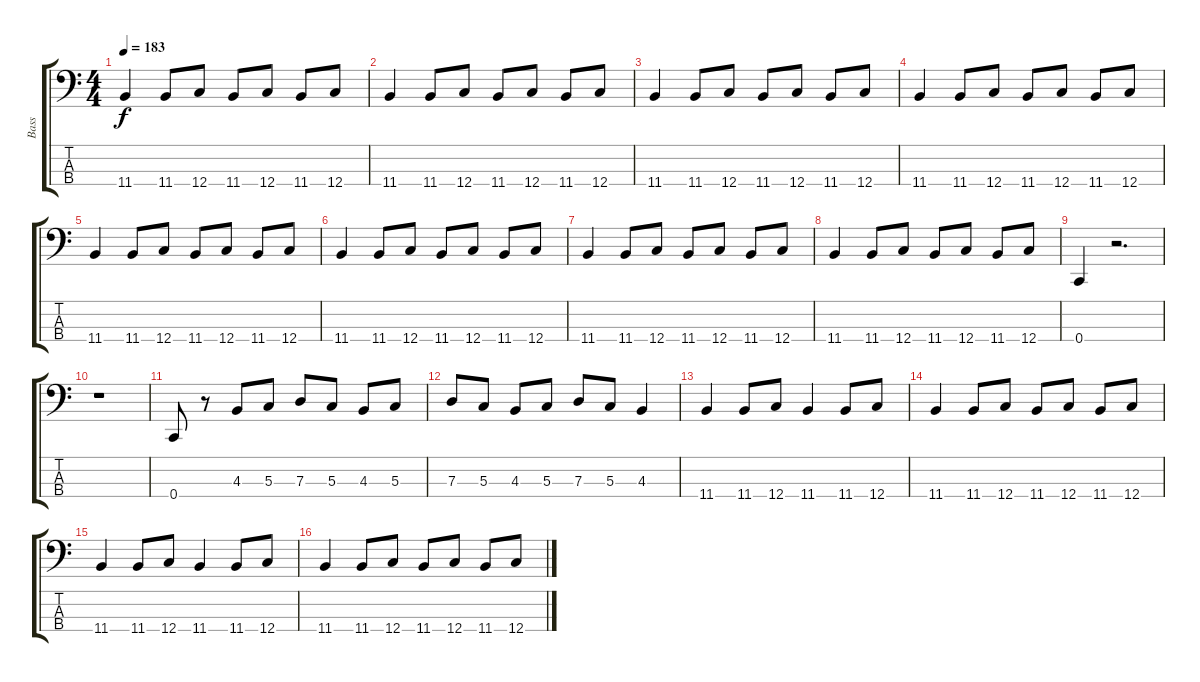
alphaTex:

\track ("Bass" "Bass") {instrument electricbasspick}
\staff {score tabs}
\tuning (F2 C2 G1 C1) {hide}
\ts (4 4)
\tempo 183
\clef f4
\ks c
11.4.4{dy f} 11.4.8 12.4.8 11.4.8 12.4.8 11.4.8 12.4.8 |
11.4.4 11.4.8 12.4.8 11.4.8 12.4.8 11.4.8 12.4.8 |
11.4.4 11.4.8 12.4.8 11.4.8 12.4.8 11.4.8 12.4.8 |
11.4.4 11.4.8 12.4.8 11.4.8 12.4.8 11.4.8 12.4.8 |
11.4.4 11.4.8 12.4.8 11.4.8 12.4.8 11.4.8 12.4.8 |
11.4.4 11.4.8 12.4.8 11.4.8 12.4.8 11.4.8 12.4.8 |
11.4.4 11.4.8 12.4.8 11.4.8 12.4.8 11.4.8 12.4.8 |
11.4.4 11.4.8 12.4.8 11.4.8 12.4.8 11.4.8 12.4.8 |
0.4.4 r.2{d} |
r.1 |
0.4.8 r.8 4.3.8 5.3.8 7.3.8 5.3.8 4.3.8 5.3.8 |
7.3.8 5.3.8 4.3.8 5.3.8 7.3.8 5.3.8 4.3.4 |
11.4.4 11.4.8 12.4.8 11.4.4 11.4.8 12.4.8 |
11.4.4 11.4.8 12.4.8 11.4.8 12.4.8 11.4.8 12.4.8 |
11.4.4 11.4.8 12.4.8 11.4.4 11.4.8 12.4.8 |
11.4.4 11.4.8 12.4.8 11.4.8 12.4.8 11.4.8 12.4.8
